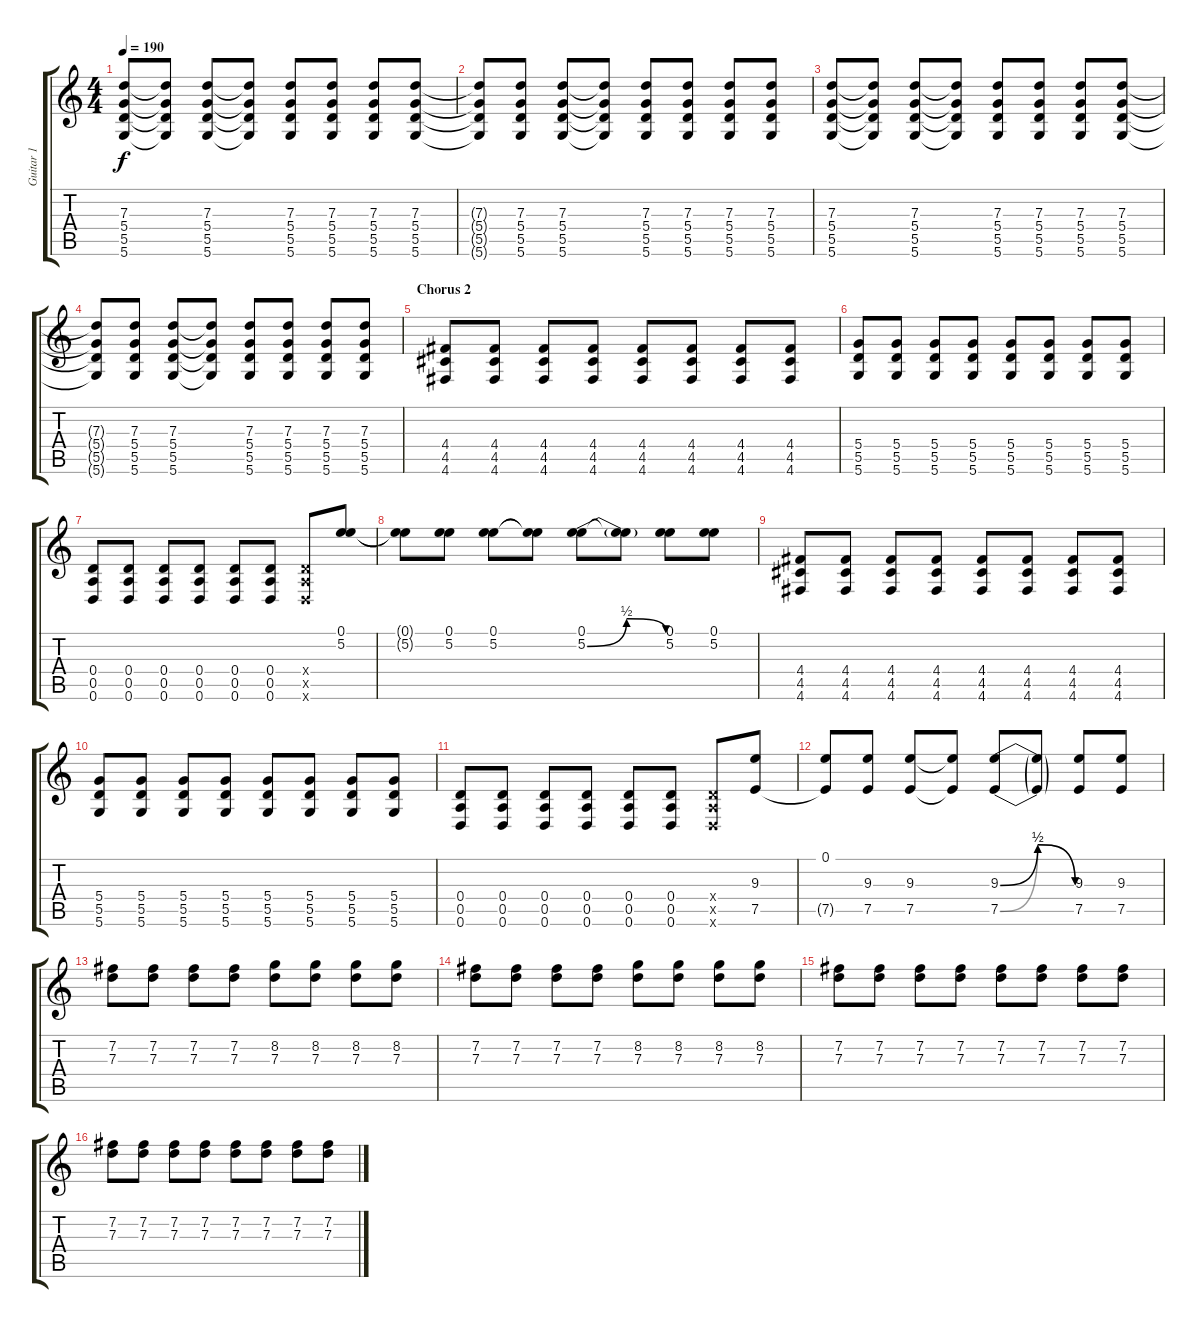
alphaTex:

\track ("Guitar 1" "Guitar 1") {instrument overdrivenguitar}
\staff {score tabs}
\tuning (E4 B3 G3 D3 A2 D2) {hide}
\ts (4 4)
\tempo 190
\clef g2
\ks c
(7.3 5.4 5.5 5.6).8{dy f} (7.3{t} 5.4{t} 5.5{t} 5.6{t}).8 (7.3 5.4 5.5 5.6).8 (7.3{t} 5.4{t} 5.5{t} 5.6{t}).8 (7.3 5.4 5.5 5.6).8 (7.3 5.4 5.5 5.6).8 (7.3 5.4 5.5 5.6).8 (7.3 5.4 5.5 5.6).8 |
(7.3{t} 5.4{t} 5.5{t} 5.6{t}).8 (7.3 5.4 5.5 5.6).8 (7.3 5.4 5.5 5.6).8 (7.3{t} 5.4{t} 5.5{t} 5.6{t}).8 (7.3 5.4 5.5 5.6).8 (7.3 5.4 5.5 5.6).8 (7.3 5.4 5.5 5.6).8 (7.3 5.4 5.5 5.6).8 |
(7.3 5.4 5.5 5.6).8 (7.3{t} 5.4{t} 5.5{t} 5.6{t}).8 (7.3 5.4 5.5 5.6).8 (7.3{t} 5.4{t} 5.5{t} 5.6{t}).8 (7.3 5.4 5.5 5.6).8 (7.3 5.4 5.5 5.6).8 (7.3 5.4 5.5 5.6).8 (7.3 5.4 5.5 5.6).8 |
(7.3{t} 5.4{t} 5.5{t} 5.6{t}).8 (7.3 5.4 5.5 5.6).8 (7.3 5.4 5.5 5.6).8 (7.3{t} 5.4{t} 5.5{t} 5.6{t}).8 (7.3 5.4 5.5 5.6).8 (7.3 5.4 5.5 5.6).8 (7.3 5.4 5.5 5.6).8 (7.3 5.4 5.5 5.6).8 |
\section ("" "Chorus 2")
(4.4 4.5 4.6).8 (4.4 4.5 4.6).8 (4.4 4.5 4.6).8 (4.4 4.5 4.6).8 (4.4 4.5 4.6).8 (4.4 4.5 4.6).8 (4.4 4.5 4.6).8 (4.4 4.5 4.6).8 |
(5.4 5.5 5.6).8 (5.4 5.5 5.6).8 (5.4 5.5 5.6).8 (5.4 5.5 5.6).8 (5.4 5.5 5.6).8 (5.4 5.5 5.6).8 (5.4 5.5 5.6).8 (5.4 5.5 5.6).8 |
(0.4 0.5 0.6).8 (0.4 0.5 0.6).8 (0.4 0.5 0.6).8 (0.4 0.5 0.6).8 (0.4 0.5 0.6).8 (0.4 0.5 0.6).8 (0.4{x} 0.5{x} 0.6{x}).8 (0.1 5.2).8 |
(0.1{t} 5.2{t}).8 (0.1 5.2).8 (0.1 5.2).8 (0.1{t} 5.2{t}).8 (0.1 5.2{be (bendrelease 0 0 30 2 30 2 60 0)}).8 (0.1{t} 5.2{t}).8 (0.1 5.2).8 (0.1 5.2).8 |
(4.4 4.5 4.6).8 (4.4 4.5 4.6).8 (4.4 4.5 4.6).8 (4.4 4.5 4.6).8 (4.4 4.5 4.6).8 (4.4 4.5 4.6).8 (4.4 4.5 4.6).8 (4.4 4.5 4.6).8 |
(5.4 5.5 5.6).8 (5.4 5.5 5.6).8 (5.4 5.5 5.6).8 (5.4 5.5 5.6).8 (5.4 5.5 5.6).8 (5.4 5.5 5.6).8 (5.4 5.5 5.6).8 (5.4 5.5 5.6).8 |
(0.4 0.5 0.6).8 (0.4 0.5 0.6).8 (0.4 0.5 0.6).8 (0.4 0.5 0.6).8 (0.4 0.5 0.6).8 (0.4 0.5 0.6).8 (0.4{x} 0.5{x} 0.6{x}).8 (9.3 7.5).8 |
(0.1 7.5{t}).8 (9.3 7.5).8 (9.3 7.5).8 (9.3{t} 7.5{t}).8 (9.3{be (bendrelease 0 0 30 2 30 2 60 0)} 7.5{be (bendrelease 0 0 30 2 30 2 60 0)}).8 (9.3{t} 7.5{t}).8 (9.3 7.5).8 (9.3 7.5).8 |
(7.2 7.3).8 (7.2 7.3).8 (7.2 7.3).8 (7.2 7.3).8 (8.2 7.3).8 (8.2 7.3).8 (8.2 7.3).8 (8.2 7.3).8 |
(7.2 7.3).8 (7.2 7.3).8 (7.2 7.3).8 (7.2 7.3).8 (8.2 7.3).8 (8.2 7.3).8 (8.2 7.3).8 (8.2 7.3).8 |
(7.2 7.3).8 (7.2 7.3).8 (7.2 7.3).8 (7.2 7.3).8 (7.2 7.3).8 (7.2 7.3).8 (7.2 7.3).8 (7.2 7.3).8 |
(7.2 7.3).8 (7.2 7.3).8 (7.2 7.3).8 (7.2 7.3).8 (7.2 7.3).8 (7.2 7.3).8 (7.2 7.3).8 (7.2 7.3).8
